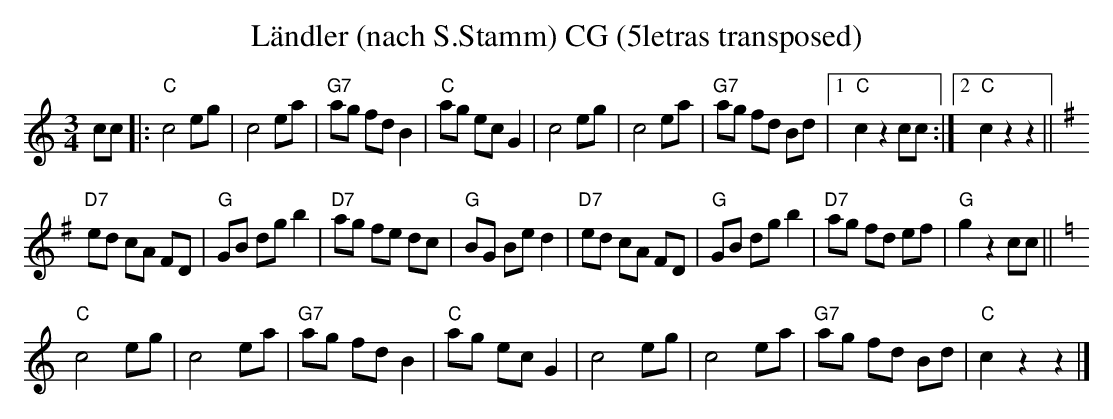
X:1
T: L\"andler (nach S.Stamm) CG (5letras transposed)
M:3/4
L:1/8
K:C transpose=3 %%MIDI gchordon
cc |: "C"c4eg | c4ea | "G7"ag fd B2 | "C"ag ecG2 | c4eg | c4ea | "G7"ag fd Bd |1 "C"c2z2cc :|2 "C"c2z2z2 ||  [K:G]
"D7"ed cA FD | "G"GB dgb2 | "D7"ag fe dc | "G"BG Bed2 | "D7"ed cA FD | "G"GB dgb2 | "D7"ag fd ef | "G"g2z2cc || [K:C]
"C"c4eg | c4ea | "G7"ag fdB2 | "C"ag ecG2 | c4eg | c4ea | "G7"ag fd Bd | "C"c2z2z2 |]
